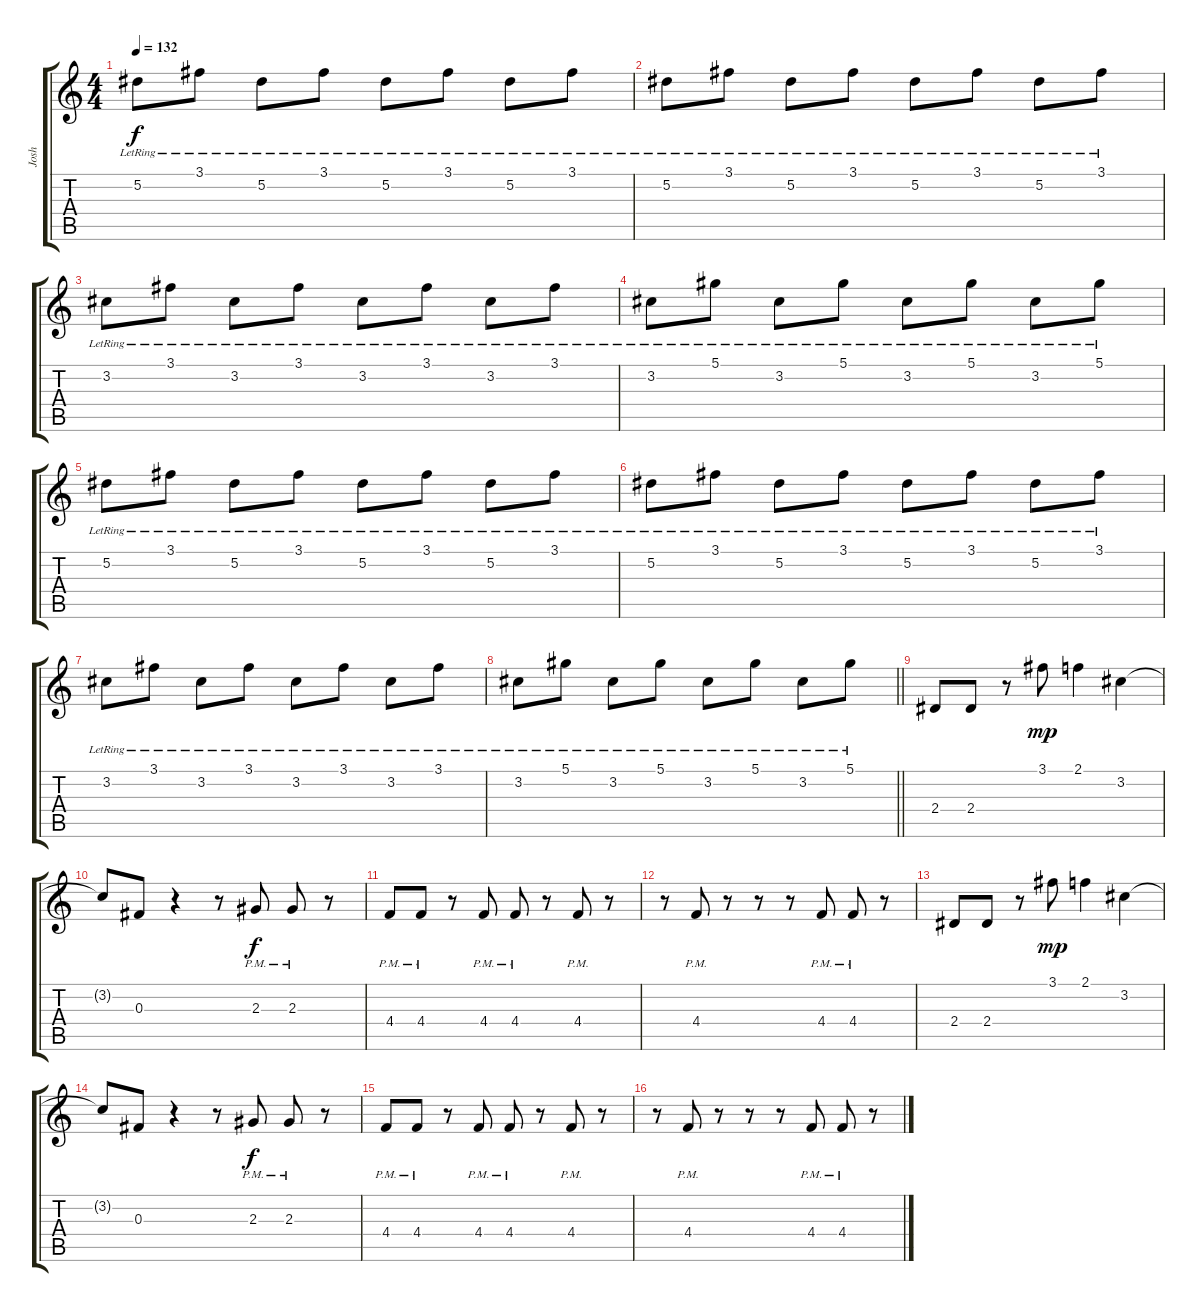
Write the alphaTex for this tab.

\track ("Josh" "Josh") {instrument distortionguitar}
\staff {score tabs}
\tuning (Eb4 Bb3 Gb3 Db3 Ab2 Eb2) {hide}
\ts (4 4)
\section ("" "")
\tempo 132
\clef g2
\ks c
5.2{lr}.8{dy f} 3.1{lr}.8 5.2{lr}.8 3.1{lr}.8 5.2{lr}.8 3.1{lr}.8 5.2{lr}.8 3.1{lr}.8 |
5.2{lr}.8 3.1{lr}.8 5.2{lr}.8 3.1{lr}.8 5.2{lr}.8 3.1{lr}.8 5.2{lr}.8 3.1{lr}.8 |
3.2{lr}.8 3.1{lr}.8 3.2{lr}.8 3.1{lr}.8 3.2{lr}.8 3.1{lr}.8 3.2{lr}.8 3.1{lr}.8 |
3.2{lr}.8 5.1{lr}.8 3.2{lr}.8 5.1{lr}.8 3.2{lr}.8 5.1{lr}.8 3.2{lr}.8 5.1{lr}.8 |
5.2{lr}.8 3.1{lr}.8 5.2{lr}.8 3.1{lr}.8 5.2{lr}.8 3.1{lr}.8 5.2{lr}.8 3.1{lr}.8 |
5.2{lr}.8 3.1{lr}.8 5.2{lr}.8 3.1{lr}.8 5.2{lr}.8 3.1{lr}.8 5.2{lr}.8 3.1{lr}.8 |
3.2{lr}.8 3.1{lr}.8 3.2{lr}.8 3.1{lr}.8 3.2{lr}.8 3.1{lr}.8 3.2{lr}.8 3.1{lr}.8 |
\barLineRight lightlight
3.2{lr}.8 5.1{lr}.8 3.2{lr}.8 5.1{lr}.8 3.2{lr}.8 5.1{lr}.8 3.2{lr}.8 5.1{lr}.8 |
\section ("" "")
2.4.8 2.4.8 r.8 3.1.8{dy mp} 2.1.4 3.2.4 |
3.2{t}.8 0.3.8 r.4 r.8 2.3{pm}.8{dy f} 2.3{pm}.8 r.8 |
4.4{pm}.8 4.4{pm}.8 r.8 4.4{pm}.8 4.4{pm}.8 r.8 4.4{pm}.8 r.8 |
r.8 4.4{pm}.8 r.8 r.8 r.8 4.4{pm}.8 4.4{pm}.8 r.8 |
2.4.8 2.4.8 r.8 3.1.8{dy mp} 2.1.4 3.2.4 |
3.2{t}.8 0.3.8 r.4 r.8 2.3{pm}.8{dy f} 2.3{pm}.8 r.8 |
4.4{pm}.8 4.4{pm}.8 r.8 4.4{pm}.8 4.4{pm}.8 r.8 4.4{pm}.8 r.8 |
r.8 4.4{pm}.8 r.8 r.8 r.8 4.4{pm}.8 4.4{pm}.8 r.8
